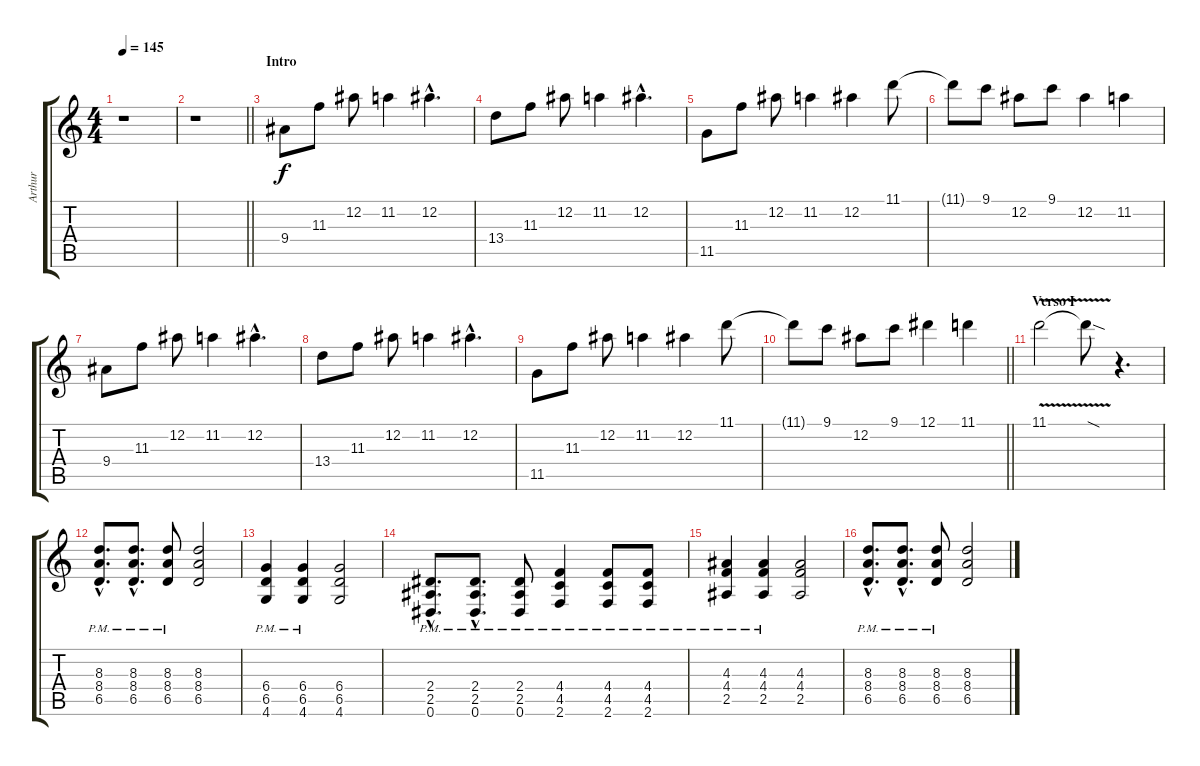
\track ("Arthur" "Arthur") {instrument distortionguitar}
\staff {score tabs}
\tuning (Eb4 Bb3 Gb3 Db3 Ab2 Eb2) {hide}
\ts (4 4)
\tempo 145
\clef g2
\ks c
r.1{dy f instrument distortionguitar} |
\barLineRight lightlight
r.1 |
\section ("" "Intro")
9.4.8 11.3.8 12.2.8 11.2.4 12.2{hac}.4{d} |
13.4.8 11.3.8 12.2.8 11.2.4 12.2{hac}.4{d} |
11.5.8 11.3.8 12.2.8 11.2.4 12.2.4 11.1.8 |
11.1{t}.8 9.1.8 12.2.8 9.1.8 12.2.4 11.2.4 |
9.4.8 11.3.8 12.2.8 11.2.4 12.2{hac}.4{d} |
13.4.8 11.3.8 12.2.8 11.2.4 12.2{hac}.4{d} |
11.5.8 11.3.8 12.2.8 11.2.4 12.2.4 11.1.8 |
\barLineRight lightlight
11.1{t}.8 9.1.8 12.2.8 9.1.8 12.1.4 11.1.4 |
\section ("" "Verso I")
11.1{v}.2 11.1{sod t}.8 r.4{d} |
(8.3{hac pm} 8.4{hac pm} 6.5{hac pm}).8{d} (8.3{hac pm} 8.4{hac pm} 6.5{hac pm}).8{d} (8.3{pm} 8.4{pm} 6.5{pm}).8 (8.3 8.4 6.5).2 |
(6.4{pm} 6.5{pm} 4.6{pm}).4 (6.4{pm} 6.5{pm} 4.6{pm}).4 (6.4 6.5 4.6).2 |
(2.4{hac pm} 2.5{hac pm} 0.6{hac pm}).8{d} (2.4{hac pm} 2.5{hac pm} 0.6{hac pm}).8{d} (2.4{pm} 2.5{pm} 0.6{pm}).8 (4.4{pm} 4.5{pm} 2.6{pm}).4 (4.4{pm} 4.5{pm} 2.6{pm}).8 (4.4{pm} 4.5{pm} 2.6{pm}).8 |
(4.3{pm} 4.4{pm} 2.5{pm}).4 (4.3{pm} 4.4{pm} 2.5{pm}).4 (4.3 4.4 2.5).2 |
(8.3{hac pm} 8.4{hac pm} 6.5{hac pm}).8{d} (8.3{hac pm} 8.4{hac pm} 6.5{hac pm}).8{d} (8.3{pm} 8.4{pm} 6.5{pm}).8 (8.3 8.4 6.5).2
